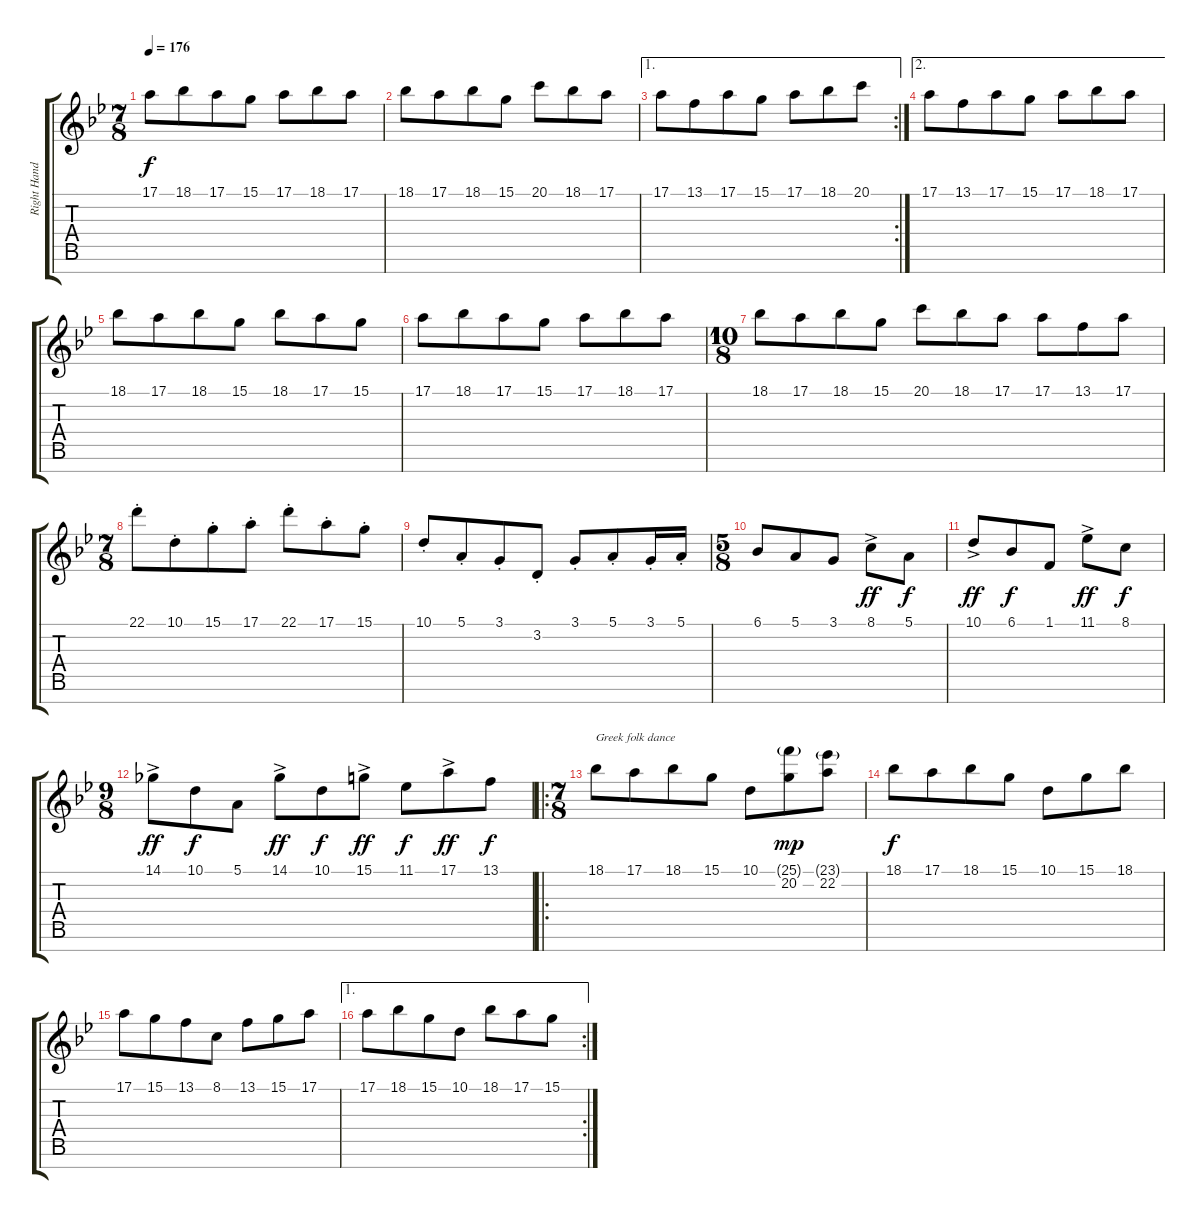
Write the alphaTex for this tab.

\track ("Right Hand" "Right Hand") {instrument acousticgrandpiano}
\staff {score tabs}
\tuning (E4 B3 G3 D3 A2 E2 B1) {hide}
\ts (7 8)
\tempo 176
\clef g2
\ks bb
17.1.8{dy f} 18.1.8 17.1.8 15.1.8 17.1.8 18.1.8 17.1.8 |
18.1.8 17.1.8 18.1.8 15.1.8 20.1.8 18.1.8 17.1.8 |
\ae 1
\rc 2
17.1.8 13.1.8 17.1.8 15.1.8 17.1.8 18.1.8 20.1.8 |
\ae 2
17.1.8 13.1.8 17.1.8 15.1.8 17.1.8 18.1.8 17.1.8 |
18.1.8 17.1.8 18.1.8 15.1.8 18.1.8 17.1.8 15.1.8 |
17.1.8 18.1.8 17.1.8 15.1.8 17.1.8 18.1.8 17.1.8 |
\ts (10 8)
18.1.8 17.1.8 18.1.8 15.1.8 20.1.8 18.1.8 17.1.8 17.1.8 13.1.8 17.1.8 |
\ts (7 8)
22.1{st}.8 10.1{st}.8 15.1{st}.8 17.1{st}.8 22.1{st}.8 17.1{st}.8 15.1{st}.8 |
10.1{st}.8 5.1{st}.8 3.1{st}.8 3.2{st}.8 3.1{st}.8 5.1{st}.8 3.1{st}.16 5.1{st}.16 |
\ts (5 8)
6.1.8 5.1.8 3.1.8 8.1{ac}.8{dy ff} 5.1.8{dy f} |
10.1{ac}.8{dy ff} 6.1.8{dy f} 1.1.8 11.1{ac}.8{dy ff} 8.1.8{dy f} |
\ts (9 8)
14.1{ac}.8{dy ff} 10.1.8{dy f} 5.1.8 14.1{ac}.8{dy ff} 10.1.8{dy f} 15.1{ac}.8{dy ff} 11.1.8{dy f} 17.1{ac}.8{dy ff} 13.1.8{dy f} |
\ro
\ts (7 8)
18.1.8{txt "Greek folk dance"} 17.1.8 18.1.8 15.1.8 10.1.8 (25.1{g} 20.2).8{dy mp} (23.1{g} 22.2).8 |
18.1.8{dy f} 17.1.8 18.1.8 15.1.8 10.1.8 15.1.8 18.1.8 |
17.1.8 15.1.8 13.1.8 8.1.8 13.1.8 15.1.8 17.1.8 |
\ae 1
\rc 2
17.1.8 18.1.8 15.1.8 10.1.8 18.1.8 17.1.8 15.1.8
